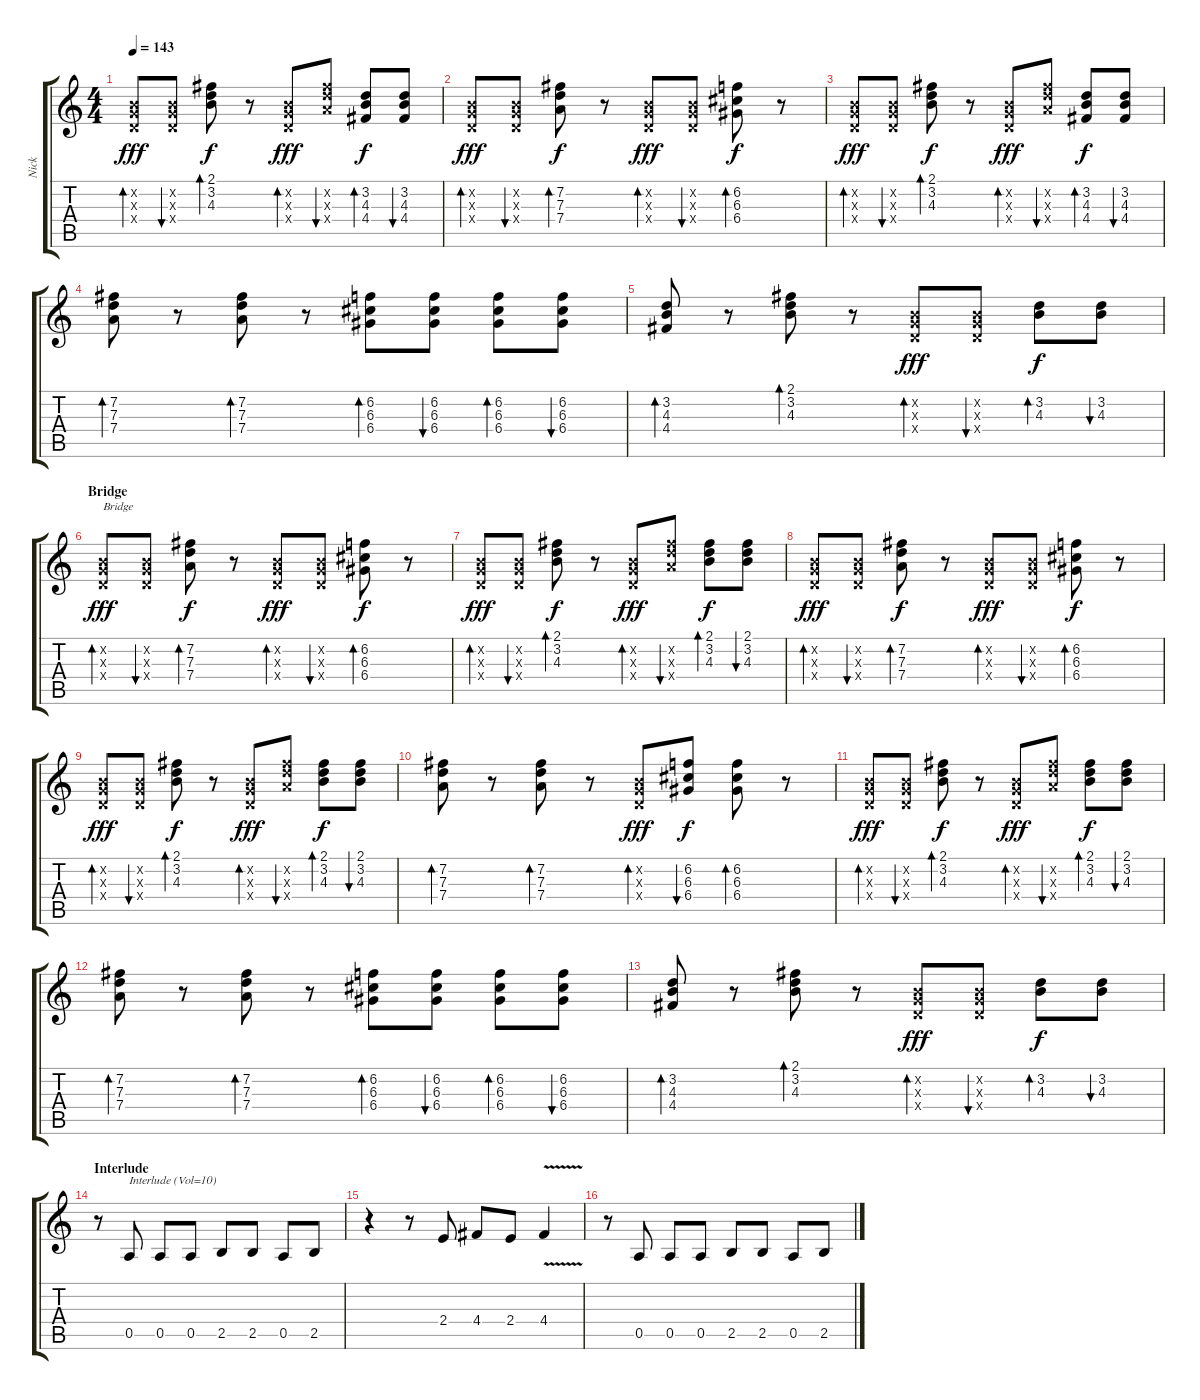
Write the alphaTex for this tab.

\track ("Nick" "Nick") {instrument distortionguitar}
\staff {score tabs}
\tuning (E4 B3 G3 D3 A2 E2) {hide}
\ts (4 4)
\tempo 143
\clef g2
\ks c
(0.2{x} 0.3{x} 0.4{x}).8{bd 60 dy fff} (0.2{x} 0.3{x} 0.4{x}).8{bu 60} (2.1 3.2 4.3).8{bd 30 dy f} r.8 (0.2{x} 0.3{x} 0.4{x}).8{bd 60 dy fff} (7.2{x} 7.3{x} 7.4{x}).8{bu 60} (3.2 4.3 4.4).8{bd 30 dy f} (3.2 4.3 4.4).8{bu 30} |
(0.2{x} 0.3{x} 0.4{x}).8{bd 60 dy fff} (0.2{x} 0.3{x} 0.4{x}).8{bu 60} (7.2 7.3 7.4).8{bd 30 dy f} r.8 (0.2{x} 0.3{x} 0.4{x}).8{bd 60 dy fff} (0.2{x} 0.3{x} 0.4{x}).8{bu 60} (6.2 6.3 6.4).8{bd 30 dy f} r.8 |
(0.2{x} 0.3{x} 0.4{x}).8{bd 60 dy fff} (0.2{x} 0.3{x} 0.4{x}).8{bu 60} (2.1 3.2 4.3).8{bd 30 dy f} r.8 (0.2{x} 0.3{x} 0.4{x}).8{bd 60 dy fff} (7.2{x} 7.3{x} 7.4{x}).8{bu 60} (3.2 4.3 4.4).8{bd 30 dy f} (3.2 4.3 4.4).8{bu 30} |
(7.2 7.3 7.4).8{bd 30} r.8 (7.2 7.3 7.4).8{bd 30} r.8 (6.2 6.3 6.4).8{bd 30} (6.2 6.3 6.4).8{bu 30} (6.2 6.3 6.4).8{bd 30} (6.2 6.3 6.4).8{bu 30} |
(3.2 4.3 4.4).8{bd 30} r.8 (2.1 3.2 4.3).8{bd 30} r.8 (0.2{x} 0.3{x} 0.4{x}).8{bd 60 dy fff} (0.2{x} 0.3{x} 0.4{x}).8{bu 60} (3.2 4.3).8{bd 30 dy f} (3.2 4.3).8{bu 30} |
\section ("" "Bridge")
(0.2{x} 0.3{x} 0.4{x}).8{bd 60 txt "Bridge" dy fff} (0.2{x} 0.3{x} 0.4{x}).8{bu 60} (7.2 7.3 7.4).8{bd 30 dy f} r.8 (0.2{x} 0.3{x} 0.4{x}).8{bd 60 dy fff} (0.2{x} 0.3{x} 0.4{x}).8{bu 60} (6.2 6.3 6.4).8{bd 30 dy f} r.8 |
(0.2{x} 0.3{x} 0.4{x}).8{bd 60 dy fff} (0.2{x} 0.3{x} 0.4{x}).8{bu 60} (2.1 3.2 4.3).8{bd 30 dy f} r.8 (0.2{x} 0.3{x} 0.4{x}).8{bd 30 dy fff} (7.2{x} 7.3{x} 7.4{x}).8{bu 60} (2.1 3.2 4.3).8{bd 30 dy f} (2.1 3.2 4.3).8{bu 30} |
(0.2{x} 0.3{x} 0.4{x}).8{bd 60 dy fff} (0.2{x} 0.3{x} 0.4{x}).8{bu 60} (7.2 7.3 7.4).8{bd 30 dy f} r.8 (0.2{x} 0.3{x} 0.4{x}).8{bd 60 dy fff} (0.2{x} 0.3{x} 0.4{x}).8{bu 60} (6.2 6.3 6.4).8{bd 30 dy f} r.8 |
(0.2{x} 0.3{x} 0.4{x}).8{bd 60 dy fff} (0.2{x} 0.3{x} 0.4{x}).8{bu 60} (2.1 3.2 4.3).8{bd 30 dy f} r.8 (0.2{x} 0.3{x} 0.4{x}).8{bd 30 dy fff} (7.2{x} 7.3{x} 7.4{x}).8{bu 60} (2.1 3.2 4.3).8{bd 30 dy f} (2.1 3.2 4.3).8{bu 30} |
(7.2 7.3 7.4).8{bd 30} r.8 (7.2 7.3 7.4).8{bd 30} r.8 (0.2{x} 0.3{x} 0.4{x}).8{bd 60 dy fff} (6.2 6.3 6.4).8{bu 30 dy f} (6.2 6.3 6.4).8{bd 30} r.8 |
(0.2{x} 0.3{x} 0.4{x}).8{bd 60 dy fff} (0.2{x} 0.3{x} 0.4{x}).8{bu 60} (2.1 3.2 4.3).8{bd 30 dy f} r.8 (0.2{x} 0.3{x} 0.4{x}).8{bd 30 dy fff} (7.2{x} 7.3{x} 7.4{x}).8{bu 60} (2.1 3.2 4.3).8{bd 30 dy f} (2.1 3.2 4.3).8{bu 30} |
(7.2 7.3 7.4).8{bd 30} r.8 (7.2 7.3 7.4).8{bd 30} r.8 (6.2 6.3 6.4).8{bd 30} (6.2 6.3 6.4).8{bu 30} (6.2 6.3 6.4).8{bd 30} (6.2 6.3 6.4).8{bu 30} |
(3.2 4.3 4.4).8{bd 30} r.8 (2.1 3.2 4.3).8{bd 30} r.8 (0.2{x} 0.3{x} 0.4{x}).8{bd 60 dy fff} (0.2{x} 0.3{x} 0.4{x}).8{bu 60} (3.2 4.3).8{bd 30 dy f} (3.2 4.3).8{bu 30} |
\section ("" "Interlude")
r.8 0.5.8{txt "Interlude (Vol=10)" volume 10} 0.5.8 0.5.8 2.5.8 2.5.8 0.5.8 2.5.8 |
r.4 r.8 2.4.8 4.4.8 2.4.8 4.4{v}.4 |
r.8 0.5.8 0.5.8 0.5.8 2.5.8 2.5.8 0.5.8 2.5.8
